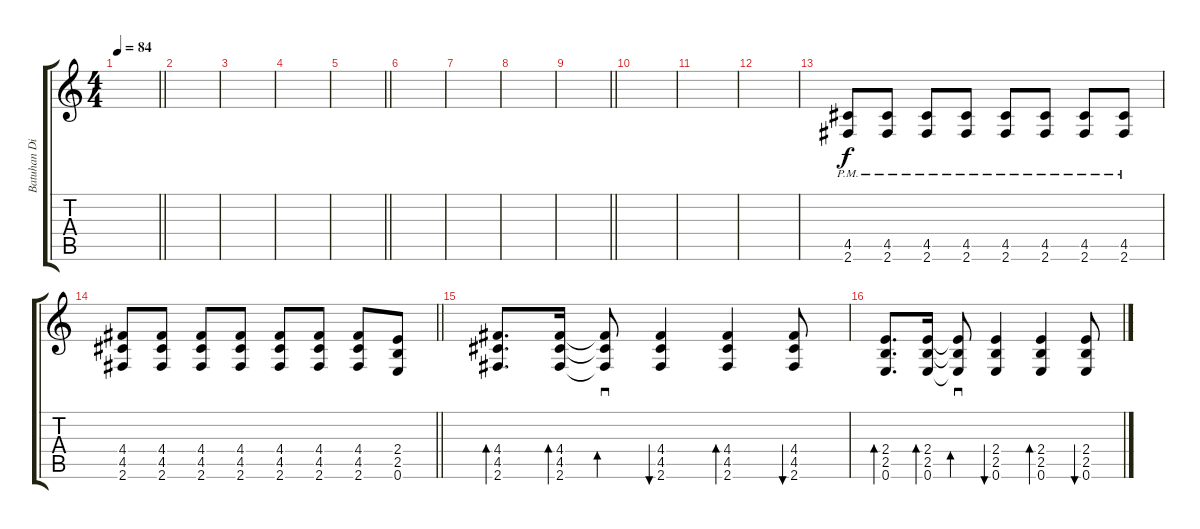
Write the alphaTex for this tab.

\track ("Batuhan Distortion" "Batuhan Di") {instrument distortionguitar}
\staff {score tabs}
\tuning (E4 B3 G3 D3 A2 E2) {hide}
\ts (4 4)
\tempo 84
\clef g2
\barLineRight lightlight
\ks c
|
|
|
|
\barLineRight lightlight
|
|
|
|
\barLineRight lightlight
|
|
|
|
(4.5{pm} 2.6{pm}).8 (4.5{pm} 2.6{pm}).8 (4.5{pm} 2.6{pm}).8 (4.5{pm} 2.6{pm}).8 (4.5{pm} 2.6{pm}).8 (4.5{pm} 2.6{pm}).8 (4.5{pm} 2.6{pm}).8 (4.5{pm} 2.6{pm}).8 |
\barLineRight lightlight
(4.4 4.5 2.6).8 (4.4 4.5 2.6).8 (4.4 4.5 2.6).8 (4.4 4.5 2.6).8 (4.4 4.5 2.6).8 (4.4 4.5 2.6).8 (4.4 4.5 2.6).8 (2.4 2.5 0.6).8 |
(4.4 4.5 2.6).8{d bd 60} (4.4 4.5 2.6).16{bd 60} (4.4{t} 4.5{t} 2.6{t}).8{sd bd 60} (4.4 4.5 2.6).4{bu 30} (4.4 4.5 2.6).4{bd 30} (4.4 4.5 2.6).8{bu 30} |
(2.4 2.5 0.6).8{d bd 60} (2.4 2.5 0.6).16{bd 60} (2.4{t} 2.5{t} 0.6{t}).8{sd bd 60} (2.4 2.5 0.6).4{bu 30} (2.4 2.5 0.6).4{bd 30} (2.4 2.5 0.6).8{bu 30}
